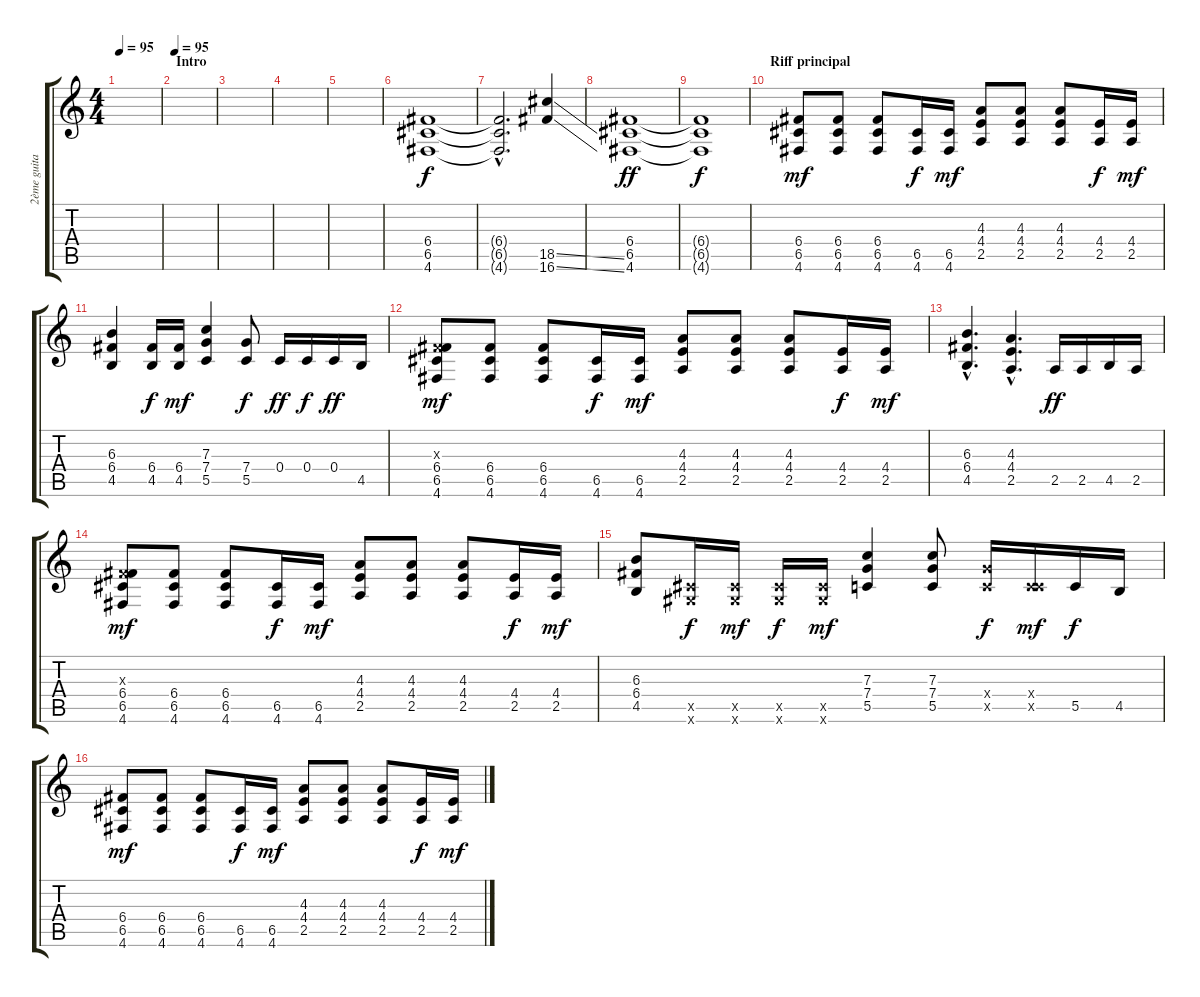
\track ("2ème guitare" "2ème guita") {instrument overdrivenguitar}
\staff {score tabs}
\tuning (D4 A3 F3 C3 G2 D2) {hide}
\ts (4 4)
\tempo 95
\clef g2
\ks c
|
\section ("" "Intro")
\tempo 95
|
|
|
|
(6.4 6.5 4.6).1{balance 8} |
(6.4{hac t} 6.5{hac t} 4.6{hac t}).2{d} (18.5{ss} 16.6{ss}).4 |
(6.4 6.5 4.6).1{dy ff} |
(6.4{t} 6.5{t} 4.6{t}).1{dy f} |
\section ("" "Riff principal")
(6.4 6.5 4.6).8{dy mf balance 13} (6.4 6.5 4.6).8 (6.4 6.5 4.6).8 (6.5 4.6).16{dy f} (6.5 4.6).16{dy mf} (4.3 4.4 2.5).8 (4.3 4.4 2.5).8 (4.3 4.4 2.5).8 (4.4 2.5).16{dy f} (4.4 2.5).16{dy mf} |
(6.3 6.4 4.5).4 (6.4 4.5).16{dy f} (6.4 4.5).16{dy mf} (7.3 7.4 5.5).4 (7.4 5.5).8{dy f} 0.4.16{dy ff} 0.4.16{dy f} 0.4.16{dy ff} 4.5.16 |
(0.3{x} 6.4 6.5 4.6).8{dy mf} (6.4 6.5 4.6).8 (6.4 6.5 4.6).8 (6.5 4.6).16{dy f} (6.5 4.6).16{dy mf} (4.3 4.4 2.5).8 (4.3 4.4 2.5).8 (4.3 4.4 2.5).8 (4.4 2.5).16{dy f} (4.4 2.5).16{dy mf} |
(6.3{hac} 6.4{hac} 4.5{hac}).4{d} (4.3{hac} 4.4{hac} 2.5{hac}).4{d} 2.5.16{dy ff} 2.5.16 4.5.16 2.5.16 |
(0.3{x} 6.4 6.5 4.6).8{dy mf} (6.4 6.5 4.6).8 (6.4 6.5 4.6).8 (6.5 4.6).16{dy f} (6.5 4.6).16{dy mf} (4.3 4.4 2.5).8 (4.3 4.4 2.5).8 (4.3 4.4 2.5).8 (4.4 2.5).16{dy f} (4.4 2.5).16{dy mf} |
(6.3 6.4 4.5).8 (6.5{x} 6.6{x}).16{dy f} (6.5{x} 6.6{x}).16{dy mf} (6.5{x} 6.6{x}).16{dy f} (6.5{x} 6.6{x}).16{dy mf} (7.3 7.4 5.5).4 (7.3 7.4 5.5).8 (7.4{x} 5.5{x}).16{dy f} (0.4{x} 5.5{x}).16{dy mf} 5.5.16{dy f} 4.5.16 |
(6.4 6.5 4.6).8{dy mf} (6.4 6.5 4.6).8 (6.4 6.5 4.6).8 (6.5 4.6).16{dy f} (6.5 4.6).16{dy mf} (4.3 4.4 2.5).8 (4.3 4.4 2.5).8 (4.3 4.4 2.5).8 (4.4 2.5).16{dy f} (4.4 2.5).16{dy mf}
